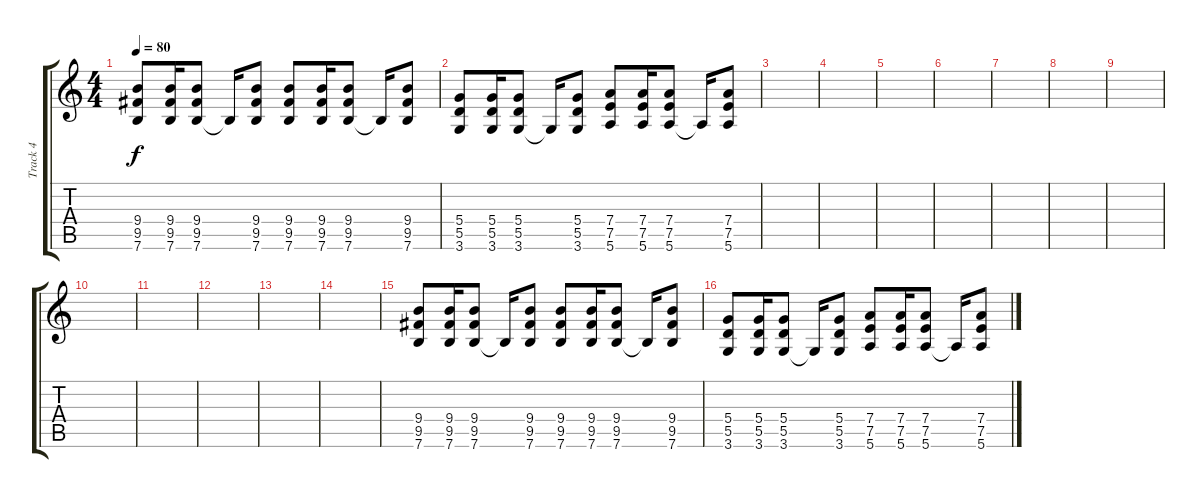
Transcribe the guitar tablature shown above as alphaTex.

\track ("Track 4" "Track 4") {instrument electricguitarclean}
\staff {score tabs}
\tuning (E4 B3 G3 D3 A2 E2) {hide}
\ts (4 4)
\tempo 80
\clef g2
\ks c
(9.4 9.5 7.6).8{dy f} (9.4 9.5 7.6).16 (9.4 9.5 7.6).8 7.6{t}.16 (9.4 9.5 7.6).8 (9.4 9.5 7.6).8 (9.4 9.5 7.6).16 (9.4 9.5 7.6).8 7.6{t}.16 (9.4 9.5 7.6).8 |
(5.4 5.5 3.6).8 (5.4 5.5 3.6).16 (5.4 5.5 3.6).8 3.6{t}.16 (5.4 5.5 3.6).8 (7.4 7.5 5.6).8 (7.4 7.5 5.6).16 (7.4 7.5 5.6).8 5.6{t}.16 (7.4 7.5 5.6).8 |
|
|
|
|
|
|
|
|
|
|
|
|
(9.4 9.5 7.6).8 (9.4 9.5 7.6).16 (9.4 9.5 7.6).8 7.6{t}.16 (9.4 9.5 7.6).8 (9.4 9.5 7.6).8 (9.4 9.5 7.6).16 (9.4 9.5 7.6).8 7.6{t}.16 (9.4 9.5 7.6).8 |
(5.4 5.5 3.6).8 (5.4 5.5 3.6).16 (5.4 5.5 3.6).8 3.6{t}.16 (5.4 5.5 3.6).8 (7.4 7.5 5.6).8 (7.4 7.5 5.6).16 (7.4 7.5 5.6).8 5.6{t}.16 (7.4 7.5 5.6).8
